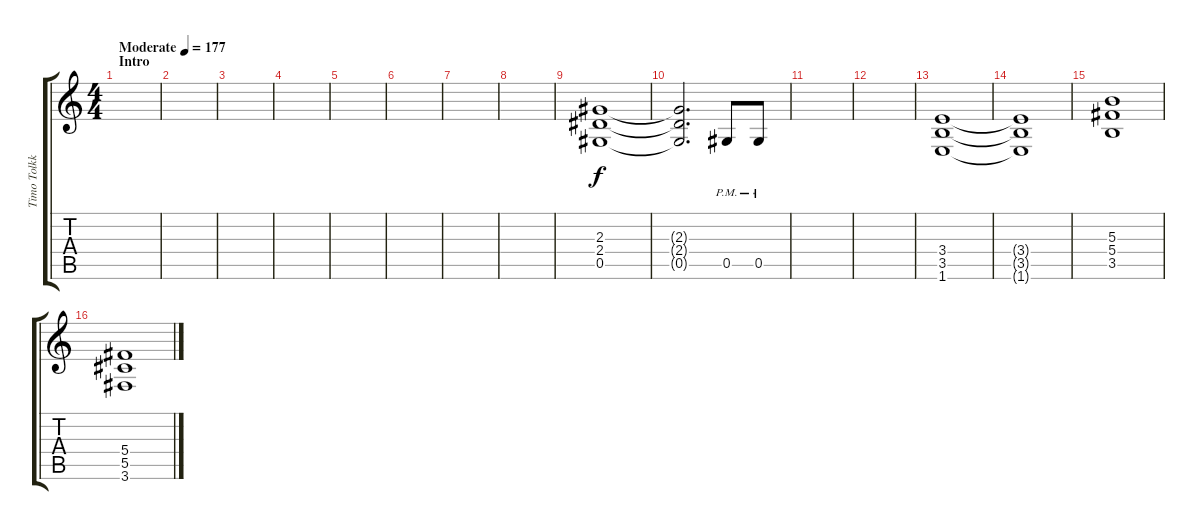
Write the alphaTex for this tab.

\track ("Timo Tolkki 2" "Timo Tolkk") {instrument distortionguitar}
\staff {score tabs}
\tuning (Eb4 Bb3 Gb3 Db3 Ab2 Eb2) {hide}
\ts (4 4)
\section ("" "Intro")
\tempo (177 "Moderate")
\clef g2
\ks c
|
|
|
|
|
|
|
|
(2.3 2.4 0.5).1 |
(2.3{t} 2.4{t} 0.5{t}).2{d} 0.5{pm}.8 0.5{pm}.8 |
|
|
(3.4 3.5 1.6).1 |
(3.4{t} 3.5{t} 1.6{t}).1 |
(5.3 5.4 3.5).1 |
(5.4 5.5 3.6).1
